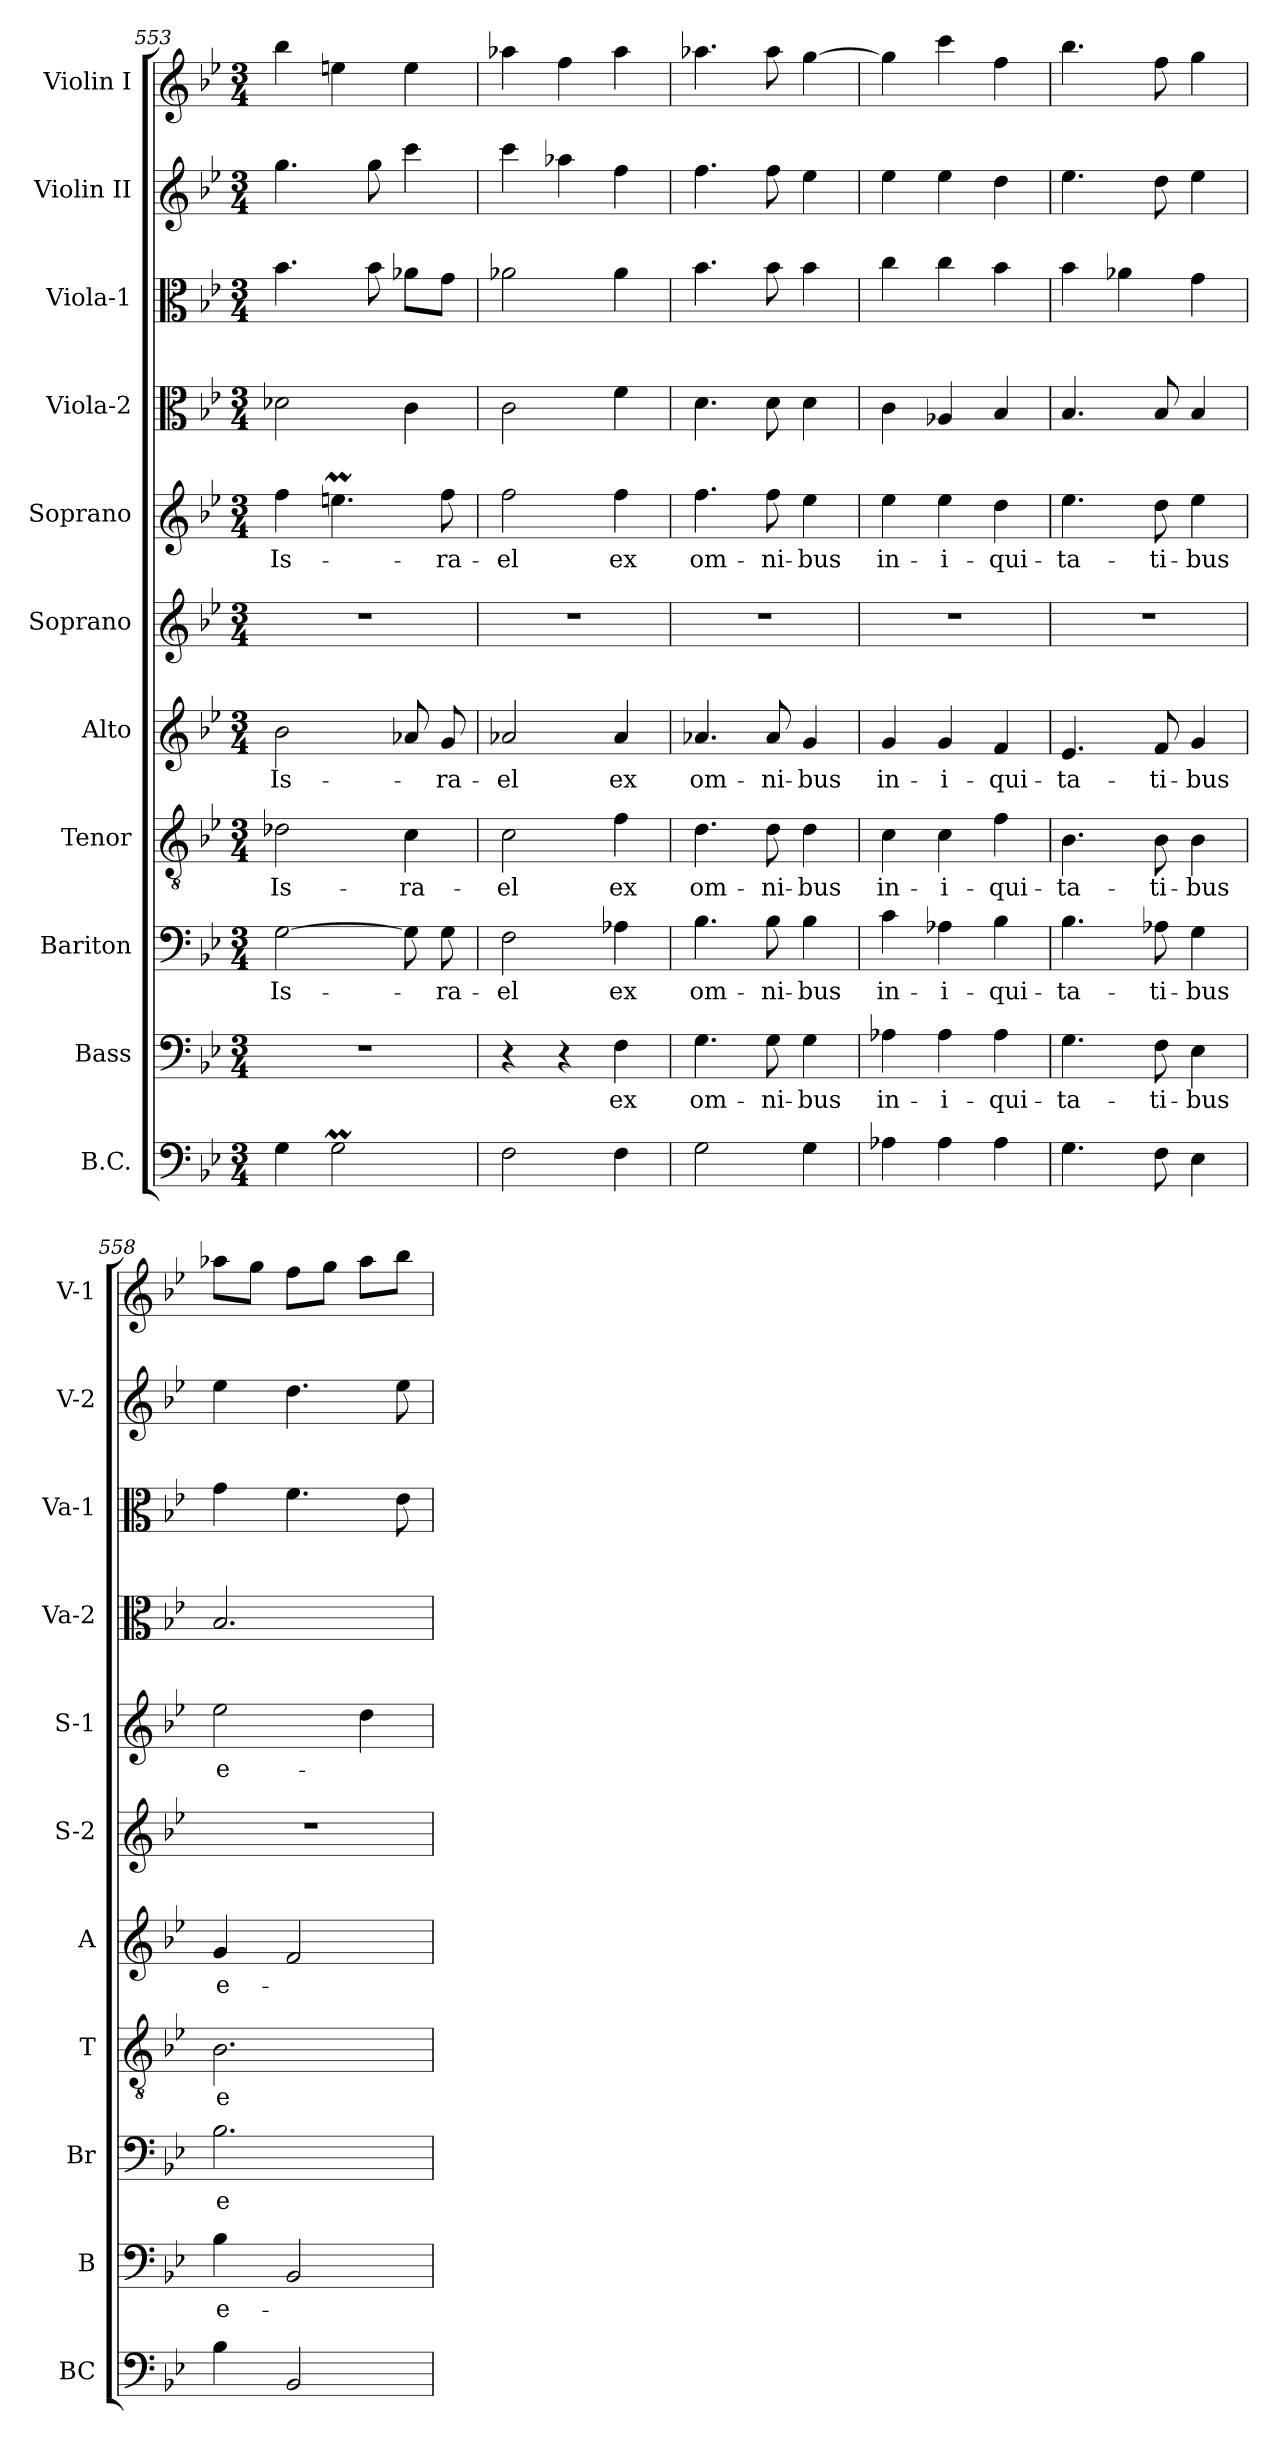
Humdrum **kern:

**kern	**kern	**text	**kern	**text	**kern	**text	**kern	**text	**kern	**kern	**text	**kern	**kern	**kern	**kern
*part11	*part10	*part10	*part9	*part9	*part8	*part8	*part7	*part7	*part6	*part5	*part5	*part4	*part3	*part2	*part1
*staff11	*staff10	*staff10	*staff9	*staff9	*staff8	*staff8	*staff7	*staff7	*staff6	*staff5	*staff5	*staff4	*staff3	*staff2	*staff1
*I"B.C.	*I"Bass	*	*I"Bariton	*	*I"Tenor	*	*I"Alto	*	*I"Soprano	*I"Soprano	*	*I"Viola-2	*I"Viola-1	*I"Violin II	*I"Violin I
*I'BC	*I'B	*	*I'Br	*	*I'T	*	*I'A	*	*I'S-2	*I'S-1	*	*I'Va-2	*I'Va-1	*I'V-2	*I'V-1
*clefF4	*clefF4	*	*clefF4	*	*clefGv2	*	*clefG2	*	*clefG2	*clefG2	*	*clefC3	*clefC3	*clefG2	*clefG2
*k[b-e-]	*k[b-e-]	*	*k[b-e-]	*	*k[b-e-]	*	*k[b-e-]	*	*k[b-e-]	*k[b-e-]	*	*k[b-e-]	*k[b-e-]	*k[b-e-]	*k[b-e-]
*B-:	*B-:	*	*B-:	*	*B-:	*	*B-:	*	*B-:	*B-:	*	*B-:	*B-:	*B-:	*B-:
*M3/4	*M3/4	*	*M3/4	*	*M3/4	*	*M3/4	*	*M3/4	*M3/4	*	*M3/4	*M3/4	*M3/4	*M3/4
=553	=553	=553	=553	=553	=553	=553	=553	=553	=553	=553	=553	=553	=553	=553	=553
!	!	!	!	!LO:LY:b	!	!LO:LY:b	!	!LO:LY:b	!	!	!LO:LY:b	!	!	!	!
4G\	2.r	.	[2G\	Is-	2d-X\	Is-	2b-\	Is-	2.r	4ff\	Is-	2d-X\	4.b-\	4.gg\	4bb-\
2GM\	.	.	.	.	.	.	.	.	.	4.eenm\	.	.	.	.	4een\
.	.	.	.	.	.	.	.	.	.	.	.	.	8b-\	8gg\	.
!	!	!	!	!	!	!LO:LY:b	!	!	!	!	!	!	!	!	!
.	.	.	8G\]	.	4c\	-ra-	8a-X/	.	.	.	.	4c\	8a-X\L	4ccc\	4ee\
!	!	!	!	!LO:LY:b	!	!	!	!LO:LY:b	!	!	!LO:LY:b	!	!	!	!
.	.	.	8G\	-ra-	.	.	8g/	-ra-	.	8ff\	-ra-	.	8g\J	.	.
!!LO:PB:g=z
=554	=554	=554	=554	=554	=554	=554	=554	=554	=554	=554	=554	=554	=554	=554	=554
!	!	!	!	!LO:LY:b	!	!LO:LY:b	!	!LO:LY:b	!	!	!LO:LY:b	!	!	!	!
2F\	4r	.	2F\	-el	2c\	-el	2a-X/	-el	2.r	2ff\	-el	2c\	2a-X\	4ccc\	4aa-X\
.	4r	.	.	.	.	.	.	.	.	.	.	.	.	4aa-X\	4ff\
!	!	!LO:LY:b	!	!LO:LY:b	!	!LO:LY:b	!	!LO:LY:b	!	!	!LO:LY:b	!	!	!	!
4F\	4F\	ex	4A-X\	ex	4f\	ex	4a-/	ex	.	4ff\	ex	4f\	4a-\	4ff\	4aa-\
=555	=555	=555	=555	=555	=555	=555	=555	=555	=555	=555	=555	=555	=555	=555	=555
!	!	!LO:LY:b	!	!LO:LY:b	!	!LO:LY:b	!	!LO:LY:b	!	!	!LO:LY:b	!	!	!	!
2G\	4.G\	om-	4.B-\	om-	4.d\	om-	4.a-X/	om-	2.r	4.ff\	om-	4.d\	4.b-\	4.ff\	4.aa-X\
!	!	!LO:LY:b	!	!LO:LY:b	!	!LO:LY:b	!	!LO:LY:b	!	!	!LO:LY:b	!	!	!	!
.	8G\	-ni-	8B-\	-ni-	8d\	-ni-	8a-/	-ni-	.	8ff\	-ni-	8d\	8b-\	8ff\	8aa-\
!	!	!LO:LY:b	!	!LO:LY:b	!	!LO:LY:b	!	!LO:LY:b	!	!	!LO:LY:b	!	!	!	!
4G\	4G\	-bus	4B-\	-bus	4d\	-bus	4g/	-bus	.	4ee-\	-bus	4d\	4b-\	4ee-\	[4gg\
=556	=556	=556	=556	=556	=556	=556	=556	=556	=556	=556	=556	=556	=556	=556	=556
!	!	!LO:LY:b	!	!LO:LY:b	!	!LO:LY:b	!	!LO:LY:b	!	!	!LO:LY:b	!	!	!	!
4A-X\	4A-X\	in-	4c\	in-	4c\	in-	4g/	in-	2.r	4ee-\	in-	4c\	4cc\	4ee-\	4gg\]
!	!	!LO:LY:b	!	!LO:LY:b	!	!LO:LY:b	!	!LO:LY:b	!	!	!LO:LY:b	!	!	!	!
4A-\	4A-\	-i-	4A-X\	-i-	4c\	-i-	4g/	-i-	.	4ee-\	-i-	4A-X/	4cc\	4ee-\	4ccc\
!	!	!LO:LY:b	!	!LO:LY:b	!	!LO:LY:b	!	!LO:LY:b	!	!	!LO:LY:b	!	!	!	!
4A-\	4A-\	-qui-	4B-\	-qui-	4f\	-qui-	4f/	-qui-	.	4dd\	-qui-	4B-/	4b-\	4dd\	4ff\
=557	=557	=557	=557	=557	=557	=557	=557	=557	=557	=557	=557	=557	=557	=557	=557
!	!	!LO:LY:b	!	!LO:LY:b	!	!LO:LY:b	!	!LO:LY:b	!	!	!LO:LY:b	!	!	!	!
4.G\	4.G\	-ta-	4.B-\	-ta-	4.B-\	-ta-	4.e-/	-ta-	2.r	4.ee-\	-ta-	4.B-/	4b-\	4.ee-\	4.bb-\
.	.	.	.	.	.	.	.	.	.	.	.	.	4a-X\	.	.
!	!	!LO:LY:b	!	!LO:LY:b	!	!LO:LY:b	!	!LO:LY:b	!	!	!LO:LY:b	!	!	!	!
8F\	8F\	-ti-	8A-X\	-ti-	8B-\	-ti-	8f/	-ti-	.	8dd\	-ti-	8B-/	.	8dd\	8ff\
!	!	!LO:LY:b	!	!LO:LY:b	!	!LO:LY:b	!	!LO:LY:b	!	!	!LO:LY:b	!	!	!	!
4E-\	4E-\	-bus	4G\	-bus	4B-\	-bus	4g/	-bus	.	4ee-\	-bus	4B-/	4g\	4ee-\	4gg\
=558	=558	=558	=558	=558	=558	=558	=558	=558	=558	=558	=558	=558	=558	=558	=558
!	!	!LO:LY:b	!	!LO:LY:b	!	!LO:LY:b	!	!LO:LY:b	!	!	!LO:LY:b	!	!	!	!
4B-\	4B-\	e-	2.B-\	e-	2.B-\	e-	4g/	e-	2.r	2ee-\	e-	2.B-/	4g\	4ee-\	8aa-X\L
.	.	.	.	.	.	.	.	.	.	.	.	.	.	.	8gg\J
2BB-/	2BB-/	.	.	.	.	.	2f/	.	.	.	.	.	4.f\	4.dd\	8ff\L
.	.	.	.	.	.	.	.	.	.	.	.	.	.	.	8gg\J
.	.	.	.	.	.	.	.	.	.	4dd\	.	.	.	.	8aa-\L
.	.	.	.	.	.	.	.	.	.	.	.	.	8e-\	8ee-\	8bb-\J
=	=	=	=	=	=	=	=	=	=	=	=	=	=	=	=
*-	*-	*-	*-	*-	*-	*-	*-	*-	*-	*-	*-	*-	*-	*-	*-
